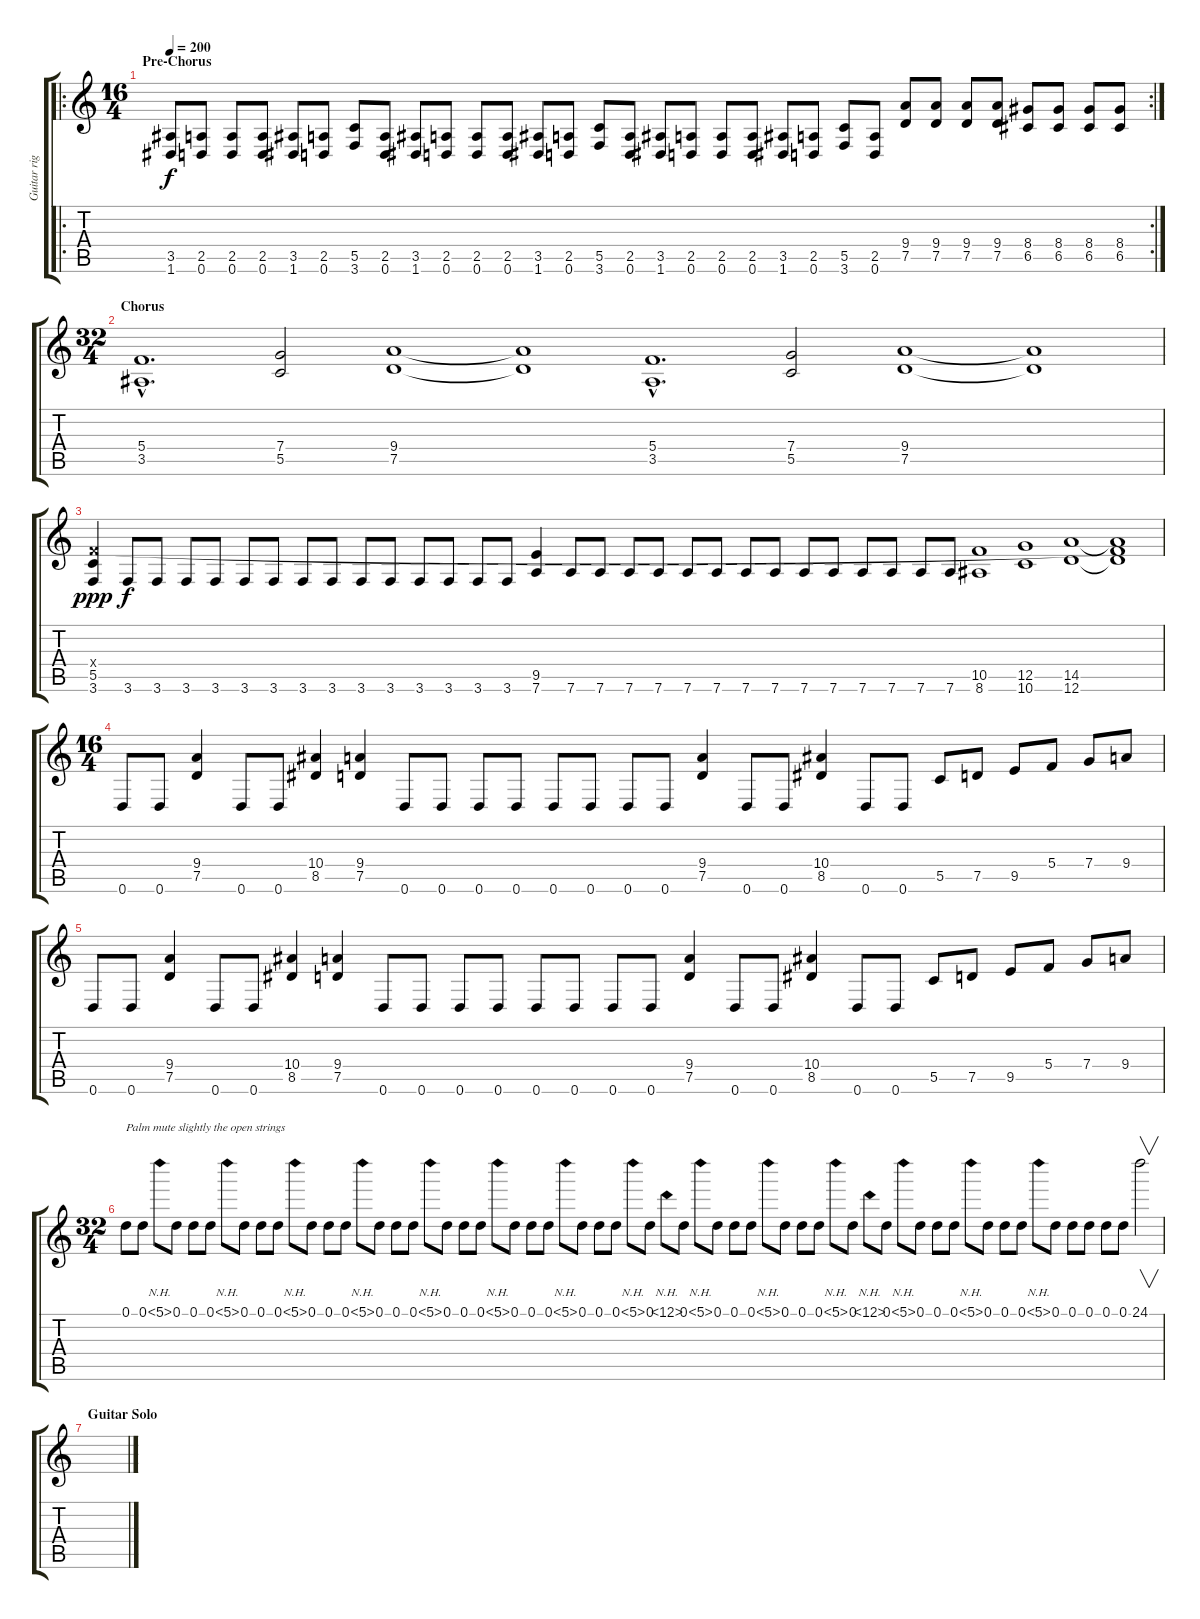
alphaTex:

\track ("Guitar right" "Guitar rig") {instrument distortionguitar}
\staff {score tabs}
\tuning (D4 A3 F3 C3 G2 D2) {hide}
\ro
\rc 2
\ts (16 4)
\section ("" "Pre-Chorus")
\tempo 200
\clef g2
\ks c
(3.5 1.6).8{dy f} (2.5 0.6).8 (2.5 0.6).8 (2.5 0.6).8 (3.5 1.6).8 (2.5 0.6).8 (5.5 3.6).8 (2.5 0.6).8 (3.5 1.6).8 (2.5 0.6).8 (2.5 0.6).8 (2.5 0.6).8 (3.5 1.6).8 (2.5 0.6).8 (5.5 3.6).8 (2.5 0.6).8 (3.5 1.6).8 (2.5 0.6).8 (2.5 0.6).8 (2.5 0.6).8 (3.5 1.6).8 (2.5 0.6).8 (5.5 3.6).8 (2.5 0.6).8 (9.4 7.5).8 (9.4 7.5).8 (9.4 7.5).8 (9.4 7.5).8 (8.4 6.5).8 (8.4 6.5).8 (8.4 6.5).8 (8.4 6.5).8 |
\ts (32 4)
\section ("" "Chorus")
(5.4{hac} 3.5{hac}).1{d} (7.4 5.5).2 (9.4 7.5).1 (9.4{t} 7.5{t}).1 (5.4{hac} 3.5{hac}).1{d} (7.4 5.5).2 (9.4 7.5).1 (9.4{t} 7.5{t}).1 |
(5.4{x} 5.5 3.6).4{dy ppp} 3.6.8{dy f} 3.6.8 3.6.8 3.6.8 3.6.8 3.6.8 3.6.8 3.6.8 3.6.8 3.6.8 3.6.8 3.6.8 3.6.8 3.6.8 (9.5 7.6).4 7.6.8 7.6.8 7.6.8 7.6.8 7.6.8 7.6.8 7.6.8 7.6.8 7.6.8 7.6.8 7.6.8 7.6.8 7.6.8 7.6.8 (10.5 8.6).1 (12.5 10.6).1 (14.5 12.6).1 (5.4{t} 14.5{t} 12.6{t}).1 |
\ts (16 4)
0.6.8 0.6.8 (9.4 7.5).4 0.6.8 0.6.8 (10.4 8.5).4 (9.4 7.5).4 0.6.8 0.6.8 0.6.8 0.6.8 0.6.8 0.6.8 0.6.8 0.6.8 (9.4 7.5).4 0.6.8 0.6.8 (10.4 8.5).4 0.6.8 0.6.8 5.5.8 7.5.8 9.5.8 5.4.8 7.4.8 9.4.8 |
0.6.8 0.6.8 (9.4 7.5).4 0.6.8 0.6.8 (10.4 8.5).4 (9.4 7.5).4 0.6.8 0.6.8 0.6.8 0.6.8 0.6.8 0.6.8 0.6.8 0.6.8 (9.4 7.5).4 0.6.8 0.6.8 (10.4 8.5).4 0.6.8 0.6.8 5.5.8 7.5.8 9.5.8 5.4.8 7.4.8 9.4.8 |
\ts (32 4)
0.1.8{txt "Palm mute slightly the open strings"} 0.1.8 5.1{nh}.8 0.1.8 0.1.8 0.1.8 5.1{nh}.8 0.1.8 0.1.8 0.1.8 5.1{nh}.8 0.1.8 0.1.8 0.1.8 5.1{nh}.8 0.1.8 0.1.8 0.1.8 5.1{nh}.8 0.1.8 0.1.8 0.1.8 5.1{nh}.8 0.1.8 0.1.8 0.1.8 5.1{nh}.8 0.1.8 0.1.8 0.1.8 5.1{nh}.8 0.1.8 0.1{nh}.8 0.1.8 5.1{nh}.8 0.1.8 0.1.8 0.1.8 5.1{nh}.8 0.1.8 0.1.8 0.1.8 5.1{nh}.8 0.1.8 0.1{nh}.8 0.1.8 5.1{nh}.8 0.1.8 0.1.8 0.1.8 5.1{nh}.8 0.1.8 0.1.8 0.1.8 5.1{nh}.8 0.1.8 0.1.8 0.1.8 0.1.8 0.1.8 24.1.2{v} |
\section ("" "Guitar Solo")
